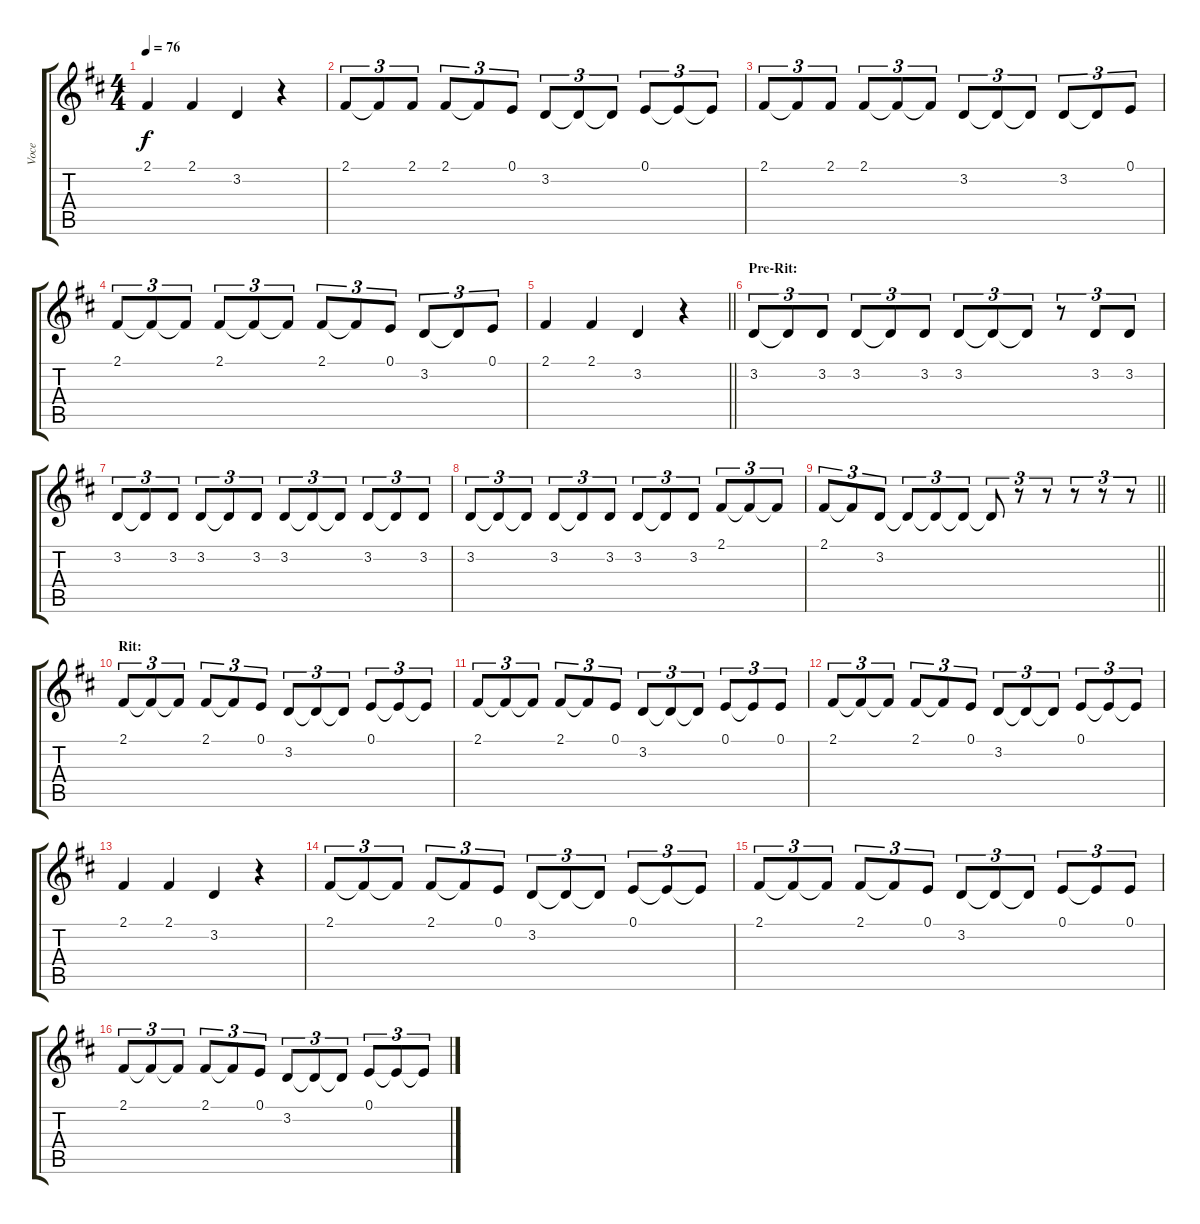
\track ("Voce" "Voce") {instrument clarinet}
\staff {score tabs}
\tuning (E4 B3 G3 D3 A2 E2) {hide}
\ts (4 4)
\tempo 76
\clef g2
\ks d
2.1.4{dy f} 2.1.4 3.2.4 r.4 |
2.1.8{tu (3 2)} 2.1{t}.8{tu (3 2)} 2.1.8{tu (3 2)} 2.1.8{tu (3 2)} 2.1{t}.8{tu (3 2)} 0.1.8{tu (3 2)} 3.2.8{tu (3 2)} 3.2{t}.8{tu (3 2)} 3.2{t}.8{tu (3 2)} 0.1.8{tu (3 2)} 0.1{t}.8{tu (3 2)} 0.1{t}.8{tu (3 2)} |
2.1.8{tu (3 2)} 2.1{t}.8{tu (3 2)} 2.1.8{tu (3 2)} 2.1.8{tu (3 2)} 2.1{t}.8{tu (3 2)} 2.1{t}.8{tu (3 2)} 3.2.8{tu (3 2)} 3.2{t}.8{tu (3 2)} 3.2{t}.8{tu (3 2)} 3.2.8{tu (3 2)} 3.2{t}.8{tu (3 2)} 0.1.8{tu (3 2)} |
2.1.8{tu (3 2)} 2.1{t}.8{tu (3 2)} 2.1{t}.8{tu (3 2)} 2.1.8{tu (3 2)} 2.1{t}.8{tu (3 2)} 2.1{t}.8{tu (3 2)} 2.1.8{tu (3 2)} 2.1{t}.8{tu (3 2)} 0.1.8{tu (3 2)} 3.2.8{tu (3 2)} 3.2{t}.8{tu (3 2)} 0.1.8{tu (3 2)} |
\barLineRight lightlight
2.1.4 2.1.4 3.2.4 r.4 |
\section ("" "Pre-Rit:")
3.2.8{tu (3 2)} 3.2{t}.8{tu (3 2)} 3.2.8{tu (3 2)} 3.2.8{tu (3 2)} 3.2{t}.8{tu (3 2)} 3.2.8{tu (3 2)} 3.2.8{tu (3 2)} 3.2{t}.8{tu (3 2)} 3.2{t}.8{tu (3 2)} r.8{tu (3 2)} 3.2.8{tu (3 2)} 3.2.8{tu (3 2)} |
3.2.8{tu (3 2)} 3.2{t}.8{tu (3 2)} 3.2.8{tu (3 2)} 3.2.8{tu (3 2)} 3.2{t}.8{tu (3 2)} 3.2.8{tu (3 2)} 3.2.8{tu (3 2)} 3.2{t}.8{tu (3 2)} 3.2{t}.8{tu (3 2)} 3.2.8{tu (3 2)} 3.2{t}.8{tu (3 2)} 3.2.8{tu (3 2)} |
3.2.8{tu (3 2)} 3.2{t}.8{tu (3 2)} 3.2{t}.8{tu (3 2)} 3.2.8{tu (3 2)} 3.2{t}.8{tu (3 2)} 3.2.8{tu (3 2)} 3.2.8{tu (3 2)} 3.2{t}.8{tu (3 2)} 3.2.8{tu (3 2)} 2.1.8{tu (3 2)} 2.1{t}.8{tu (3 2)} 2.1{t}.8{tu (3 2)} |
\barLineRight lightlight
2.1.8{tu (3 2)} 2.1{t}.8{tu (3 2)} 3.2.8{tu (3 2)} 3.2{t}.8{tu (3 2)} 3.2{t}.8{tu (3 2)} 3.2{t}.8{tu (3 2)} 3.2{t}.8{tu (3 2)} r.8{tu (3 2)} r.8{tu (3 2)} r.8{tu (3 2)} r.8{tu (3 2)} r.8{tu (3 2)} |
\section ("" "Rit:")
2.1.8{tu (3 2)} 2.1{t}.8{tu (3 2)} 2.1{t}.8{tu (3 2)} 2.1.8{tu (3 2)} 2.1{t}.8{tu (3 2)} 0.1.8{tu (3 2)} 3.2.8{tu (3 2)} 3.2{t}.8{tu (3 2)} 3.2{t}.8{tu (3 2)} 0.1.8{tu (3 2)} 0.1{t}.8{tu (3 2)} 0.1{t}.8{tu (3 2)} |
2.1.8{tu (3 2)} 2.1{t}.8{tu (3 2)} 2.1{t}.8{tu (3 2)} 2.1.8{tu (3 2)} 2.1{t}.8{tu (3 2)} 0.1.8{tu (3 2)} 3.2.8{tu (3 2)} 3.2{t}.8{tu (3 2)} 3.2{t}.8{tu (3 2)} 0.1.8{tu (3 2)} 0.1{t}.8{tu (3 2)} 0.1.8{tu (3 2)} |
2.1.8{tu (3 2)} 2.1{t}.8{tu (3 2)} 2.1{t}.8{tu (3 2)} 2.1.8{tu (3 2)} 2.1{t}.8{tu (3 2)} 0.1.8{tu (3 2)} 3.2.8{tu (3 2)} 3.2{t}.8{tu (3 2)} 3.2{t}.8{tu (3 2)} 0.1.8{tu (3 2)} 0.1{t}.8{tu (3 2)} 0.1{t}.8{tu (3 2)} |
2.1.4 2.1.4 3.2.4 r.4 |
2.1.8{tu (3 2)} 2.1{t}.8{tu (3 2)} 2.1{t}.8{tu (3 2)} 2.1.8{tu (3 2)} 2.1{t}.8{tu (3 2)} 0.1.8{tu (3 2)} 3.2.8{tu (3 2)} 3.2{t}.8{tu (3 2)} 3.2{t}.8{tu (3 2)} 0.1.8{tu (3 2)} 0.1{t}.8{tu (3 2)} 0.1{t}.8{tu (3 2)} |
2.1.8{tu (3 2)} 2.1{t}.8{tu (3 2)} 2.1{t}.8{tu (3 2)} 2.1.8{tu (3 2)} 2.1{t}.8{tu (3 2)} 0.1.8{tu (3 2)} 3.2.8{tu (3 2)} 3.2{t}.8{tu (3 2)} 3.2{t}.8{tu (3 2)} 0.1.8{tu (3 2)} 0.1{t}.8{tu (3 2)} 0.1.8{tu (3 2)} |
2.1.8{tu (3 2)} 2.1{t}.8{tu (3 2)} 2.1{t}.8{tu (3 2)} 2.1.8{tu (3 2)} 2.1{t}.8{tu (3 2)} 0.1.8{tu (3 2)} 3.2.8{tu (3 2)} 3.2{t}.8{tu (3 2)} 3.2{t}.8{tu (3 2)} 0.1.8{tu (3 2)} 0.1{t}.8{tu (3 2)} 0.1{t}.8{tu (3 2)}
